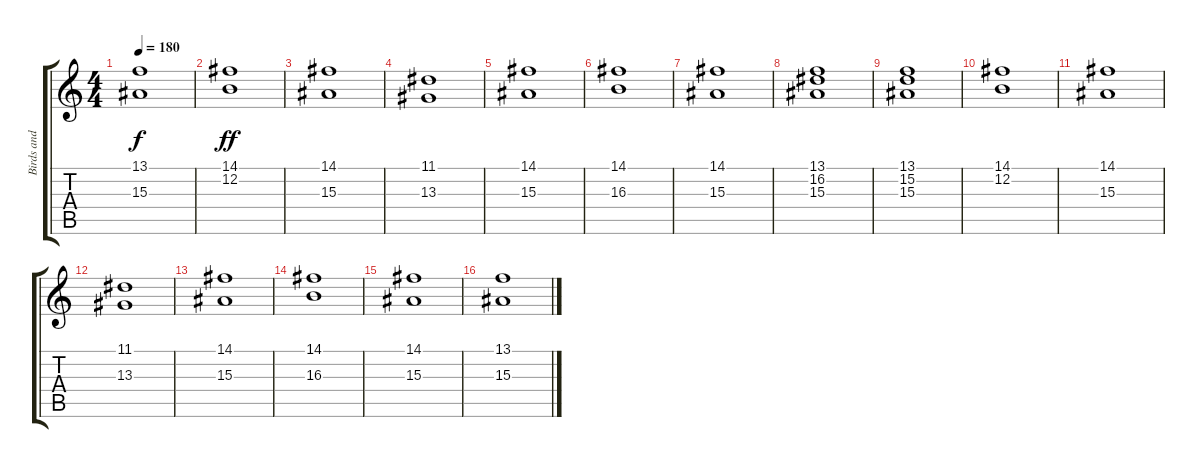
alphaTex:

\track ("Birds and Others" "Birds and ") {instrument birdtweet}
\staff {score tabs}
\tuning (E4 B3 G3 D3 A2 E2) {hide}
\ts (4 4)
\tempo 180
\clef g2
\ks c
(13.1{t} 15.3{t}).1{dy f} |
(14.1 12.2).1{dy ff} |
(14.1 15.3).1 |
(11.1 13.3).1 |
(14.1 15.3).1 |
(14.1 16.3).1 |
(14.1 15.3).1 |
(13.1 16.2 15.3).1 |
(13.1 15.2 15.3).1 |
(14.1 12.2).1 |
(14.1 15.3).1 |
(11.1 13.3).1 |
(14.1 15.3).1 |
(14.1 16.3).1 |
(14.1 15.3).1 |
(13.1 15.3).1
